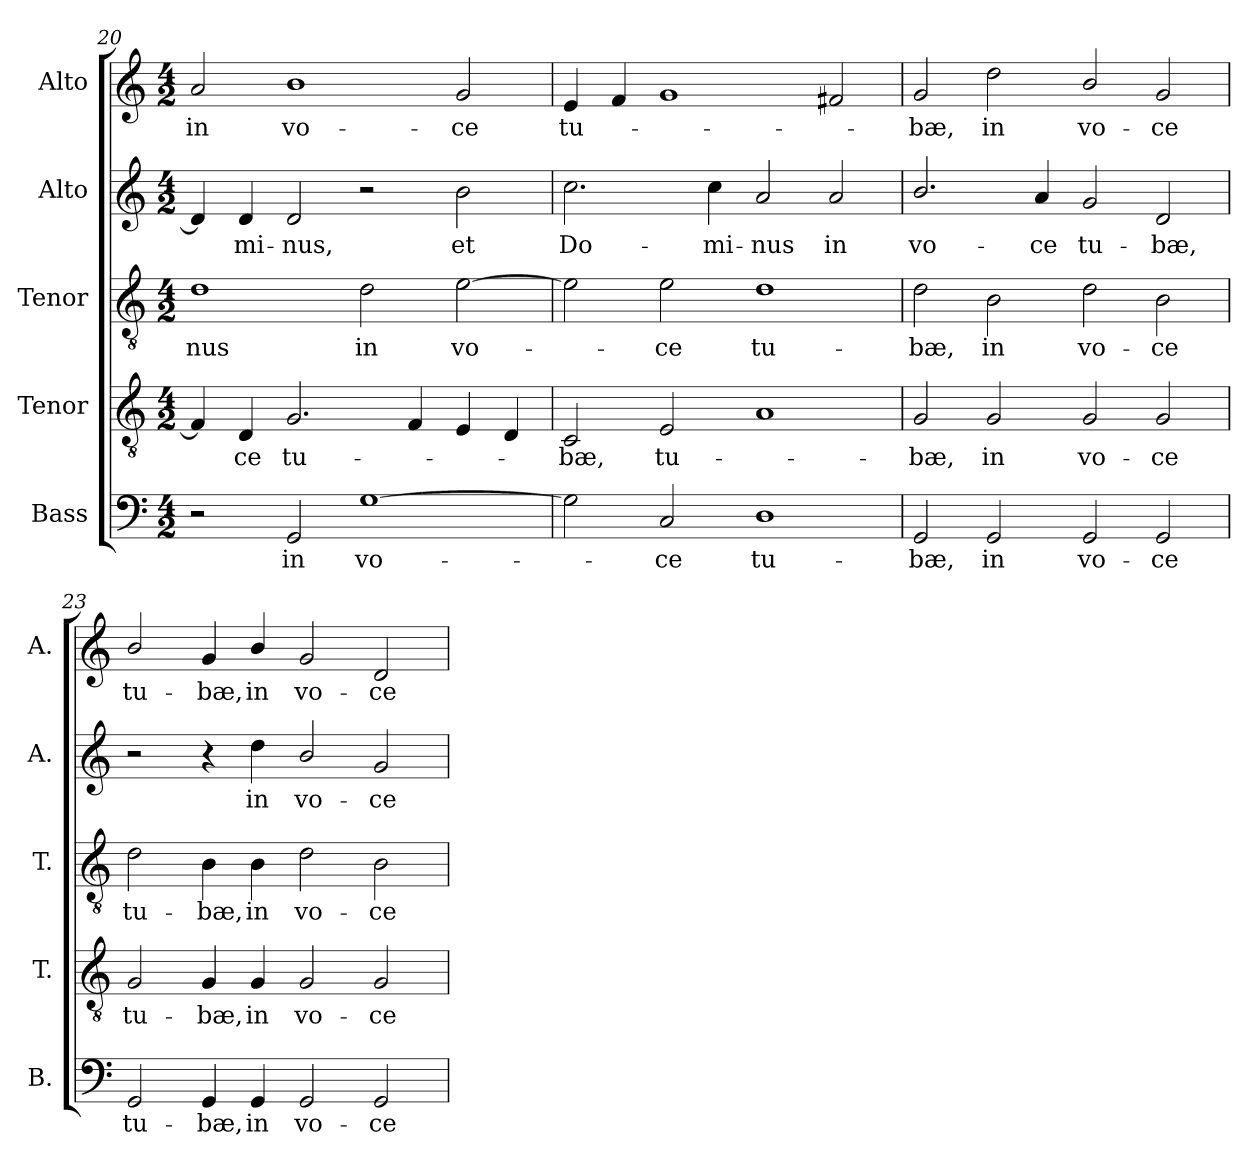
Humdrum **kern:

**kern	**text	**kern	**text	**kern	**text	**kern	**text	**kern	**text
*part5	*part5	*part4	*part4	*part3	*part3	*part2	*part2	*part1	*part1
*staff5	*staff5	*staff4	*staff4	*staff3	*staff3	*staff2	*staff2	*staff1	*staff1
*I"Bass	*	*I"Tenor	*	*I"Tenor	*	*I"Alto	*	*I"Alto	*
*I'B.	*	*I'T.	*	*I'T.	*	*I'A.	*	*I'A.	*
*clefF4	*	*clefGv2	*	*clefGv2	*	*clefG2	*	*clefG2	*
*	*	*ITrd7c12	*	*ITrd7c12	*	*	*	*	*
*k[]	*	*k[]	*	*k[]	*	*k[]	*	*k[]	*
*C:	*	*C:	*	*C:	*	*C:	*	*C:	*
*M4/2	*	*M4/2	*	*M4/2	*	*M4/2	*	*M4/2	*
=20	=20	=20	=20	=20	=20	=20	=20	=20	=20
!	!	!	!	!	!LO:LY:b:color=#000000	!	!	!	!
!	!	!	!	!	!	!	!	!	!LO:LY:b:color=#000000
2r	.	4FFi/]	.	1Di	-nus	4di/]	.	2ai/	in
!	!	!	!LO:LY:b:color=#000000	!	!	!	!	!	!
!	!	!	!	!	!	!	!LO:LY:b:color=#000000	!	!
.	.	4DDi/	-ce	.	.	4di/	-mi-	.	.
!	!LO:LY:b:color=#000000	!	!	!	!	!	!	!	!
!	!	!	!LO:LY:b:color=#000000	!	!	!	!	!	!
!	!	!	!	!	!	!	!LO:LY:b:color=#000000	!	!
!	!	!	!	!	!	!	!	!	!LO:LY:b:color=#000000
2GGi/	in	2.GGi/	tu-	.	.	2di/	-nus,	1bi	vo-
!	!LO:LY:b:color=#000000	!	!	!	!	!	!	!	!
!	!	!	!	!	!LO:LY:b:color=#000000	!	!	!	!
[1Gi	vo-	.	.	2Di\	in	2r	.	.	.
.	.	4FFi/	.	.	.	.	.	.	.
!	!	!	!	!	!LO:LY:b:color=#000000	!	!	!	!
!	!	!	!	!	!	!	!LO:LY:b:color=#000000	!	!
!	!	!	!	!	!	!	!	!	!LO:LY:b:color=#000000
.	.	4EEi/	.	[2Ei\	vo-	2bi\	et	2gi/	-ce
.	.	4DDi/	.	.	.	.	.	.	.
=21	=21	=21	=21	=21	=21	=21	=21	=21	=21
!	!	!	!LO:LY:b:color=#000000	!	!	!	!	!	!
!	!	!	!	!	!	!	!LO:LY:b:color=#000000	!	!
!	!	!	!	!	!	!	!	!	!LO:LY:b:color=#000000
2Gi\]	.	2CCi/	-bæ,	2Ei\]	.	2.cci\	Do-	4ei/	tu-
.	.	.	.	.	.	.	.	4fi/	.
!	!LO:LY:b:color=#000000	!	!	!	!	!	!	!	!
!	!	!	!LO:LY:b:color=#000000	!	!	!	!	!	!
!	!	!	!	!	!LO:LY:b:color=#000000	!	!	!	!
2Ci/	-ce	2EEi/	tu-	2Ei\	-ce	.	.	1gi	.
!	!	!	!	!	!	!	!LO:LY:b:color=#000000	!	!
.	.	.	.	.	.	4cci\	-mi-	.	.
!	!LO:LY:b:color=#000000	!	!	!	!	!	!	!	!
!	!	!	!	!	!LO:LY:b:color=#000000	!	!	!	!
!	!	!	!	!	!	!	!LO:LY:b:color=#000000	!	!
1Di	tu-	1AAi	.	1Di	tu-	2ai/	-nus	.	.
!	!	!	!	!	!	!	!LO:LY:b:color=#000000	!	!
.	.	.	.	.	.	2ai/	in	2f#Xi/	.
=22	=22	=22	=22	=22	=22	=22	=22	=22	=22
!	!LO:LY:b:color=#000000	!	!	!	!	!	!	!	!
!	!	!	!LO:LY:b:color=#000000	!	!	!	!	!	!
!	!	!	!	!	!LO:LY:b:color=#000000	!	!	!	!
!	!	!	!	!	!	!	!LO:LY:b:color=#000000	!	!
!	!	!	!	!	!	!	!	!	!LO:LY:b:color=#000000
2GGi/	-bæ,	2GGi/	-bæ,	2Di\	-bæ,	2.bi/	vo-	2gi/	-bæ,
!	!LO:LY:b:color=#000000	!	!	!	!	!	!	!	!
!	!	!	!LO:LY:b:color=#000000	!	!	!	!	!	!
!	!	!	!	!	!LO:LY:b:color=#000000	!	!	!	!
!	!	!	!	!	!	!	!	!	!LO:LY:b:color=#000000
2GGi/	in	2GGi/	in	2BBi\	in	.	.	2ddi\	in
!	!	!	!	!	!	!	!LO:LY:b:color=#000000	!	!
.	.	.	.	.	.	4ai/	-ce	.	.
!	!LO:LY:b:color=#000000	!	!	!	!	!	!	!	!
!	!	!	!LO:LY:b:color=#000000	!	!	!	!	!	!
!	!	!	!	!	!LO:LY:b:color=#000000	!	!	!	!
!	!	!	!	!	!	!	!LO:LY:b:color=#000000	!	!
!	!	!	!	!	!	!	!	!	!LO:LY:b:color=#000000
2GGi/	vo-	2GGi/	vo-	2Di\	vo-	2gi/	tu-	2bi/	vo-
!	!LO:LY:b:color=#000000	!	!	!	!	!	!	!	!
!	!	!	!LO:LY:b:color=#000000	!	!	!	!	!	!
!	!	!	!	!	!LO:LY:b:color=#000000	!	!	!	!
!	!	!	!	!	!	!	!LO:LY:b:color=#000000	!	!
!	!	!	!	!	!	!	!	!	!LO:LY:b:color=#000000
2GGi/	-ce	2GGi/	-ce	2BBi\	-ce	2di/	-bæ,	2gi/	-ce
!!LO:LB:g=z
=23	=23	=23	=23	=23	=23	=23	=23	=23	=23
!	!LO:LY:b:color=#000000	!	!	!	!	!	!	!	!
!	!	!	!LO:LY:b:color=#000000	!	!	!	!	!	!
!	!	!	!	!	!LO:LY:b:color=#000000	!	!	!	!
!	!	!	!	!	!	!	!	!	!LO:LY:b:color=#000000
2GGi/	tu-	2GGi/	tu-	2Di\	tu-	2r	.	2bi/	tu-
!	!LO:LY:b:color=#000000	!	!	!	!	!	!	!	!
!	!	!	!LO:LY:b:color=#000000	!	!	!	!	!	!
!	!	!	!	!	!LO:LY:b:color=#000000	!	!	!	!
!	!	!	!	!	!	!	!	!	!LO:LY:b:color=#000000
4GGi/	-bæ,	4GGi/	-bæ,	4BBi\	-bæ,	4r	.	4gi/	-bæ,
!	!LO:LY:b:color=#000000	!	!	!	!	!	!	!	!
!	!	!	!LO:LY:b:color=#000000	!	!	!	!	!	!
!	!	!	!	!	!LO:LY:b:color=#000000	!	!	!	!
!	!	!	!	!	!	!	!LO:LY:b:color=#000000	!	!
!	!	!	!	!	!	!	!	!	!LO:LY:b:color=#000000
4GGi/	in	4GGi/	in	4BBi\	in	4ddi\	in	4bi/	in
!	!LO:LY:b:color=#000000	!	!	!	!	!	!	!	!
!	!	!	!LO:LY:b:color=#000000	!	!	!	!	!	!
!	!	!	!	!	!LO:LY:b:color=#000000	!	!	!	!
!	!	!	!	!	!	!	!LO:LY:b:color=#000000	!	!
!	!	!	!	!	!	!	!	!	!LO:LY:b:color=#000000
2GGi/	vo-	2GGi/	vo-	2Di\	vo-	2bi/	vo-	2gi/	vo-
!	!LO:LY:b:color=#000000	!	!	!	!	!	!	!	!
!	!	!	!LO:LY:b:color=#000000	!	!	!	!	!	!
!	!	!	!	!	!LO:LY:b:color=#000000	!	!	!	!
!	!	!	!	!	!	!	!LO:LY:b:color=#000000	!	!
!	!	!	!	!	!	!	!	!	!LO:LY:b:color=#000000
2GGi/	-ce	2GGi/	-ce	2BBi\	-ce	2gi/	-ce	2di/	-ce
=	=	=	=	=	=	=	=	=	=
*-	*-	*-	*-	*-	*-	*-	*-	*-	*-
